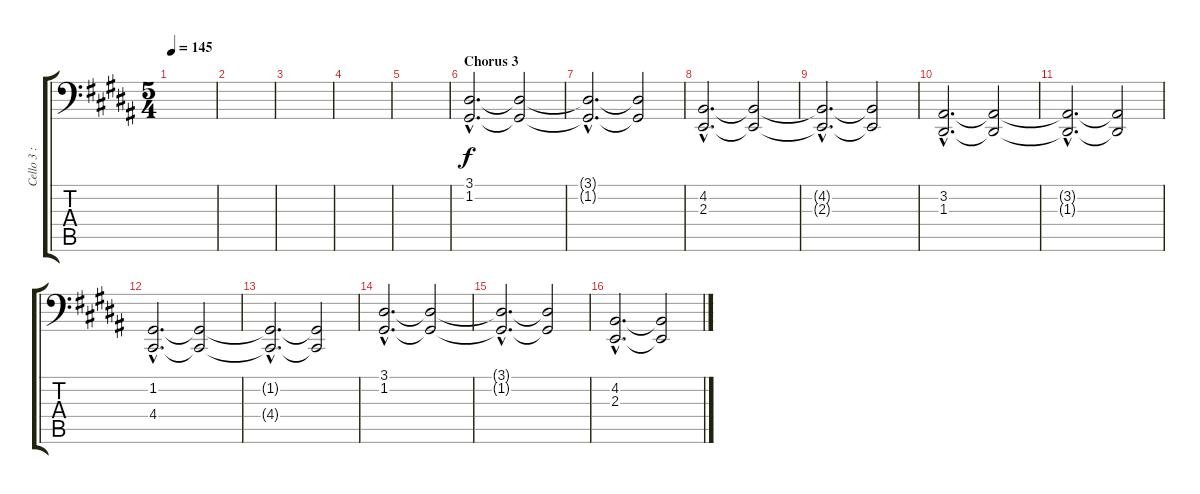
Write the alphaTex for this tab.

\track ("Cello 3 : Bass" "Cello 3 : ") {instrument cello}
\staff {score tabs}
\tuning (C3 G2 D2 A1 E1 B0) {hide}
\ts (5 4)
\tempo 145
\clef f4
\ks b
|
|
|
|
|
\section ("" "Chorus 3")
(3.1{hac} 1.2{hac}).2{d} (3.1{t} 1.2{t}).2 |
(3.1{hac t} 1.2{hac t}).2{d} (3.1{t} 1.2{t}).2 |
(4.2{hac} 2.3{hac}).2{d} (4.2{t} 2.3{t}).2 |
(4.2{hac t} 2.3{hac t}).2{d} (4.2{t} 2.3{t}).2 |
(3.2{hac} 1.3{hac}).2{d} (3.2{t} 1.3{t}).2 |
(3.2{hac t} 1.3{hac t}).2{d} (3.2{t} 1.3{t}).2 |
(1.2{hac} 4.4{hac}).2{d} (1.2{t} 4.4{t}).2 |
(1.2{hac t} 4.4{hac t}).2{d} (1.2{t} 4.4{t}).2 |
(3.1{hac} 1.2{hac}).2{d} (3.1{t} 1.2{t}).2 |
(3.1{hac t} 1.2{hac t}).2{d} (3.1{t} 1.2{t}).2 |
(4.2{hac} 2.3{hac}).2{d} (4.2{t} 2.3{t}).2
